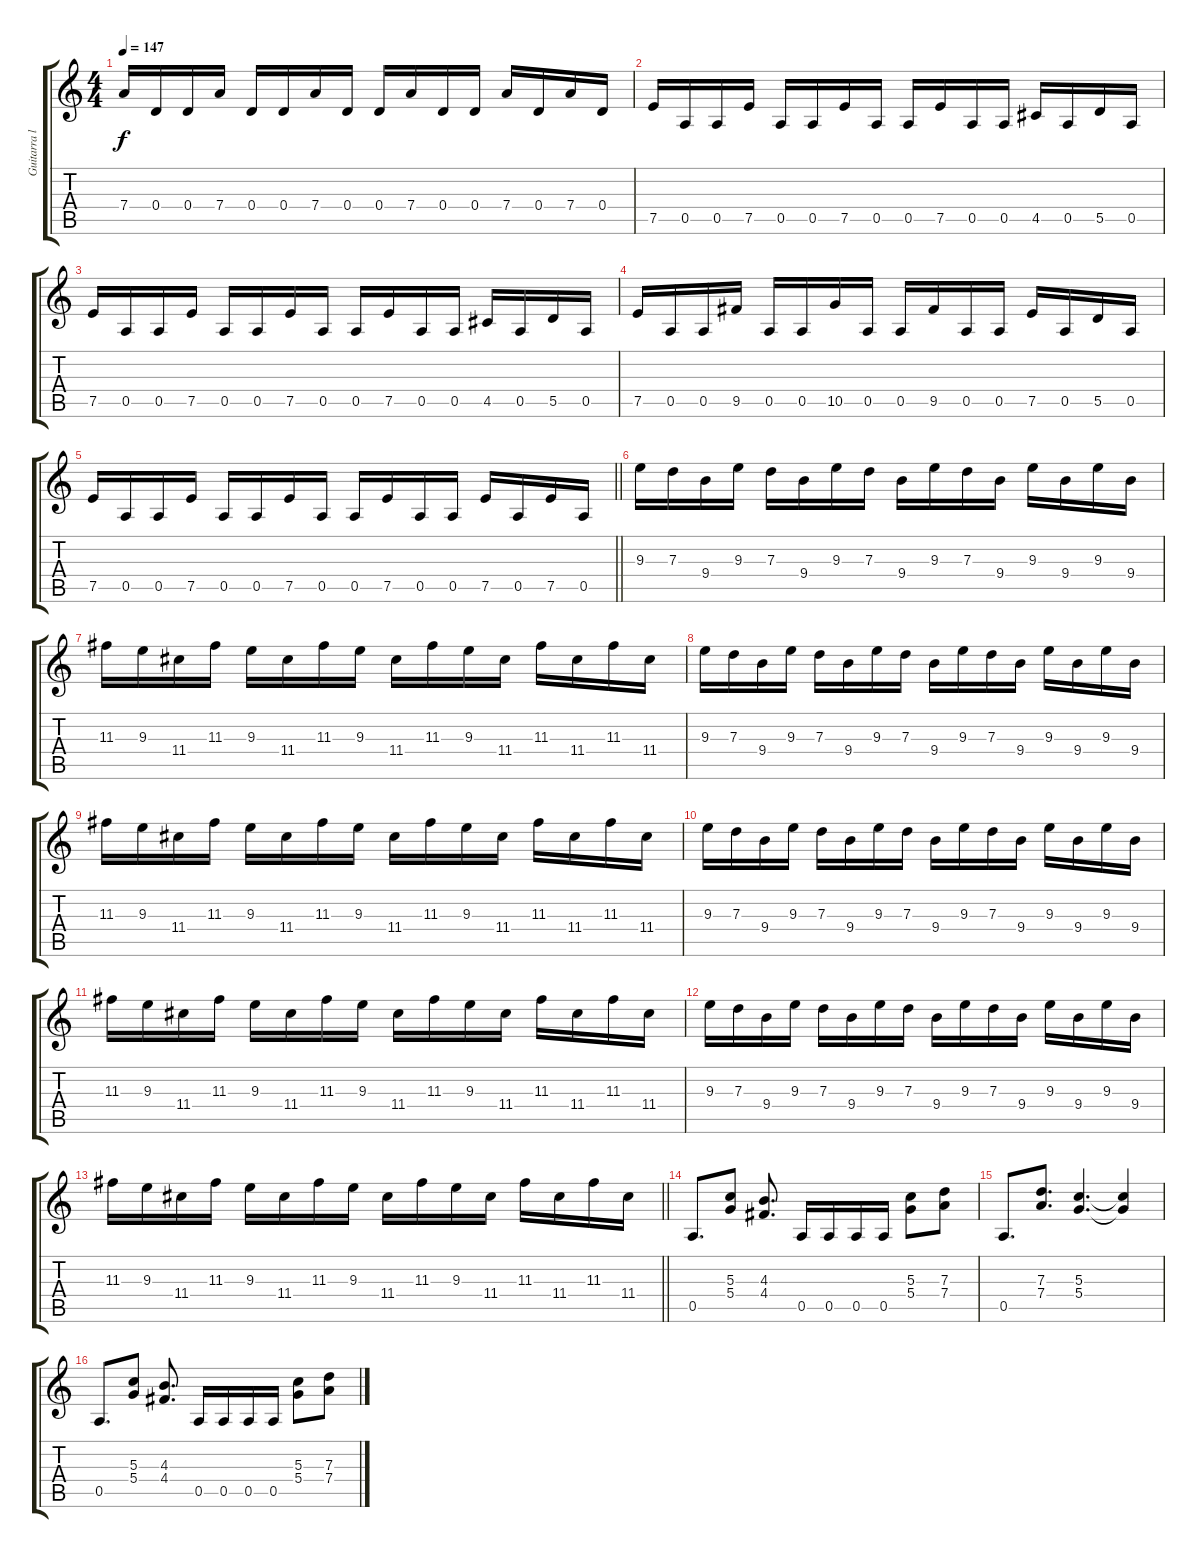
\track ("Guitarra lider" "Guitarra l") {instrument distortionguitar}
\staff {score tabs}
\tuning (E4 B3 G3 D3 A2 E2) {hide}
\ts (4 4)
\tempo 147
\clef g2
\ks c
7.4.16{dy f} 0.4.16 0.4.16 7.4.16 0.4.16 0.4.16 7.4.16 0.4.16 0.4.16 7.4.16 0.4.16 0.4.16 7.4.16 0.4.16 7.4.16 0.4.16 |
7.5.16 0.5.16 0.5.16 7.5.16 0.5.16 0.5.16 7.5.16 0.5.16 0.5.16 7.5.16 0.5.16 0.5.16 4.5.16 0.5.16 5.5.16 0.5.16 |
7.5.16 0.5.16 0.5.16 7.5.16 0.5.16 0.5.16 7.5.16 0.5.16 0.5.16 7.5.16 0.5.16 0.5.16 4.5.16 0.5.16 5.5.16 0.5.16 |
7.5.16 0.5.16 0.5.16 9.5.16 0.5.16 0.5.16 10.5.16 0.5.16 0.5.16 9.5.16 0.5.16 0.5.16 7.5.16 0.5.16 5.5.16 0.5.16 |
\barLineRight lightlight
7.5.16 0.5.16 0.5.16 7.5.16 0.5.16 0.5.16 7.5.16 0.5.16 0.5.16 7.5.16 0.5.16 0.5.16 7.5.16 0.5.16 7.5.16 0.5.16 |
\section ("" "")
9.3.16 7.3.16 9.4.16 9.3.16 7.3.16 9.4.16 9.3.16 7.3.16 9.4.16 9.3.16 7.3.16 9.4.16 9.3.16 9.4.16 9.3.16 9.4.16 |
11.3.16 9.3.16 11.4.16 11.3.16 9.3.16 11.4.16 11.3.16 9.3.16 11.4.16 11.3.16 9.3.16 11.4.16 11.3.16 11.4.16 11.3.16 11.4.16 |
9.3.16 7.3.16 9.4.16 9.3.16 7.3.16 9.4.16 9.3.16 7.3.16 9.4.16 9.3.16 7.3.16 9.4.16 9.3.16 9.4.16 9.3.16 9.4.16 |
11.3.16 9.3.16 11.4.16 11.3.16 9.3.16 11.4.16 11.3.16 9.3.16 11.4.16 11.3.16 9.3.16 11.4.16 11.3.16 11.4.16 11.3.16 11.4.16 |
9.3.16 7.3.16 9.4.16 9.3.16 7.3.16 9.4.16 9.3.16 7.3.16 9.4.16 9.3.16 7.3.16 9.4.16 9.3.16 9.4.16 9.3.16 9.4.16 |
11.3.16 9.3.16 11.4.16 11.3.16 9.3.16 11.4.16 11.3.16 9.3.16 11.4.16 11.3.16 9.3.16 11.4.16 11.3.16 11.4.16 11.3.16 11.4.16 |
9.3.16 7.3.16 9.4.16 9.3.16 7.3.16 9.4.16 9.3.16 7.3.16 9.4.16 9.3.16 7.3.16 9.4.16 9.3.16 9.4.16 9.3.16 9.4.16 |
\barLineRight lightlight
11.3.16 9.3.16 11.4.16 11.3.16 9.3.16 11.4.16 11.3.16 9.3.16 11.4.16 11.3.16 9.3.16 11.4.16 11.3.16 11.4.16 11.3.16 11.4.16 |
0.5.8{d} (5.3 5.4).8 (4.3 4.4).8{d} 0.5.16 0.5.16 0.5.16 0.5.16 (5.3 5.4).8 (7.3 7.4).8 |
0.5.8{d} (7.3 7.4).8{d} (5.3 5.4).4{d} (5.3{t} 5.4{t}).4 |
0.5.8{d} (5.3 5.4).8 (4.3 4.4).8{d} 0.5.16 0.5.16 0.5.16 0.5.16 (5.3 5.4).8 (7.3 7.4).8
